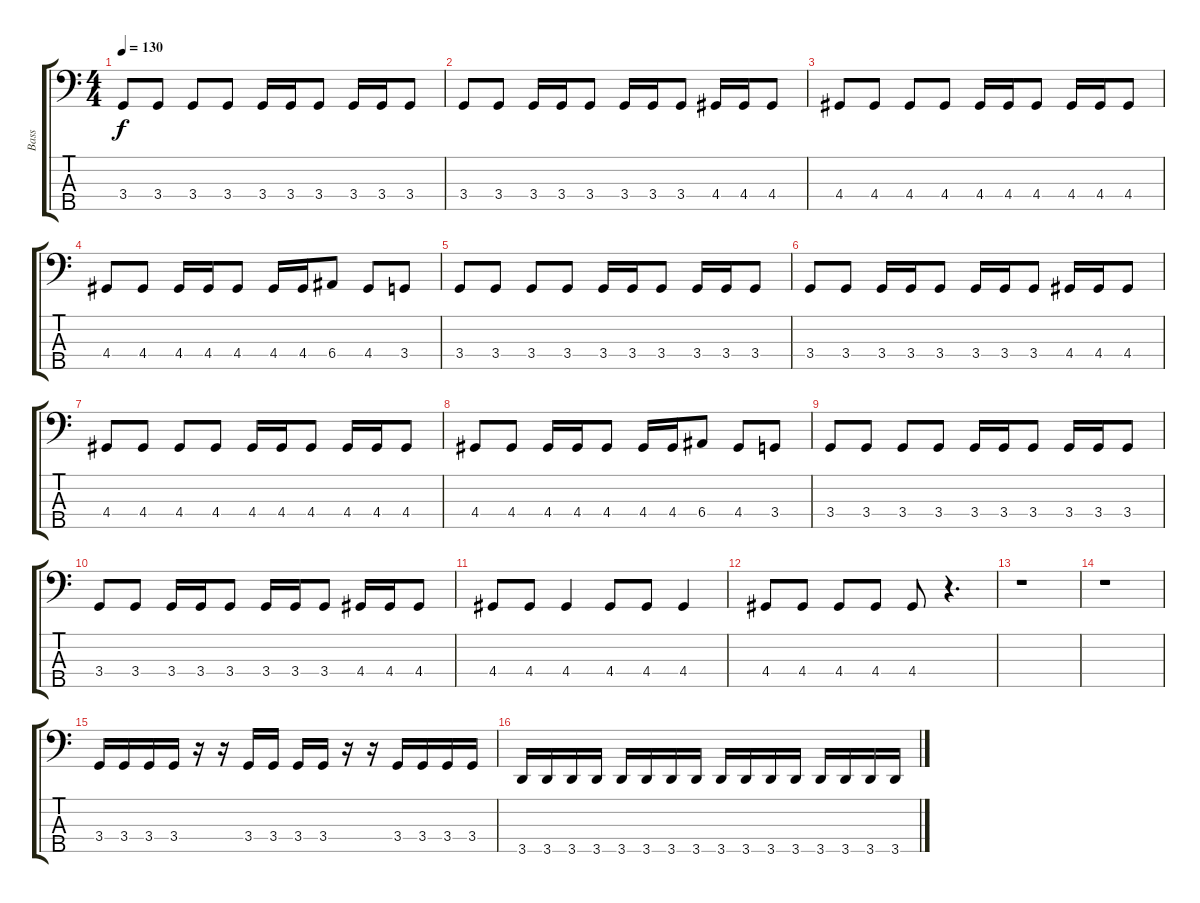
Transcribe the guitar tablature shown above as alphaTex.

\track ("Bass" "Bass") {instrument electricbassfinger}
\staff {score tabs}
\tuning (G2 D2 A1 E1 B0) {hide}
\ts (4 4)
\tempo 130
\clef f4
\ks c
3.4.8{dy f} 3.4.8 3.4.8 3.4.8 3.4.16 3.4.16 3.4.8 3.4.16 3.4.16 3.4.8 |
3.4.8 3.4.8 3.4.16 3.4.16 3.4.8 3.4.16 3.4.16 3.4.8 4.4.16 4.4.16 4.4.8 |
4.4.8 4.4.8 4.4.8 4.4.8 4.4.16 4.4.16 4.4.8 4.4.16 4.4.16 4.4.8 |
4.4.8 4.4.8 4.4.16 4.4.16 4.4.8 4.4.16 4.4.16 6.4.8 4.4.8 3.4.8 |
3.4.8 3.4.8 3.4.8 3.4.8 3.4.16 3.4.16 3.4.8 3.4.16 3.4.16 3.4.8 |
3.4.8 3.4.8 3.4.16 3.4.16 3.4.8 3.4.16 3.4.16 3.4.8 4.4.16 4.4.16 4.4.8 |
4.4.8 4.4.8 4.4.8 4.4.8 4.4.16 4.4.16 4.4.8 4.4.16 4.4.16 4.4.8 |
4.4.8 4.4.8 4.4.16 4.4.16 4.4.8 4.4.16 4.4.16 6.4.8 4.4.8 3.4.8 |
3.4.8 3.4.8 3.4.8 3.4.8 3.4.16 3.4.16 3.4.8 3.4.16 3.4.16 3.4.8 |
3.4.8 3.4.8 3.4.16 3.4.16 3.4.8 3.4.16 3.4.16 3.4.8 4.4.16 4.4.16 4.4.8 |
4.4.8 4.4.8 4.4.4 4.4.8 4.4.8 4.4.4 |
4.4.8 4.4.8 4.4.8 4.4.8 4.4.8 r.4{d} |
r.1 |
r.1 |
3.4.16 3.4.16 3.4.16 3.4.16 r.16 r.16 3.4.16 3.4.16 3.4.16 3.4.16 r.16 r.16 3.4.16 3.4.16 3.4.16 3.4.16 |
3.5.16 3.5.16 3.5.16 3.5.16 3.5.16 3.5.16 3.5.16 3.5.16 3.5.16 3.5.16 3.5.16 3.5.16 3.5.16 3.5.16 3.5.16 3.5.16
